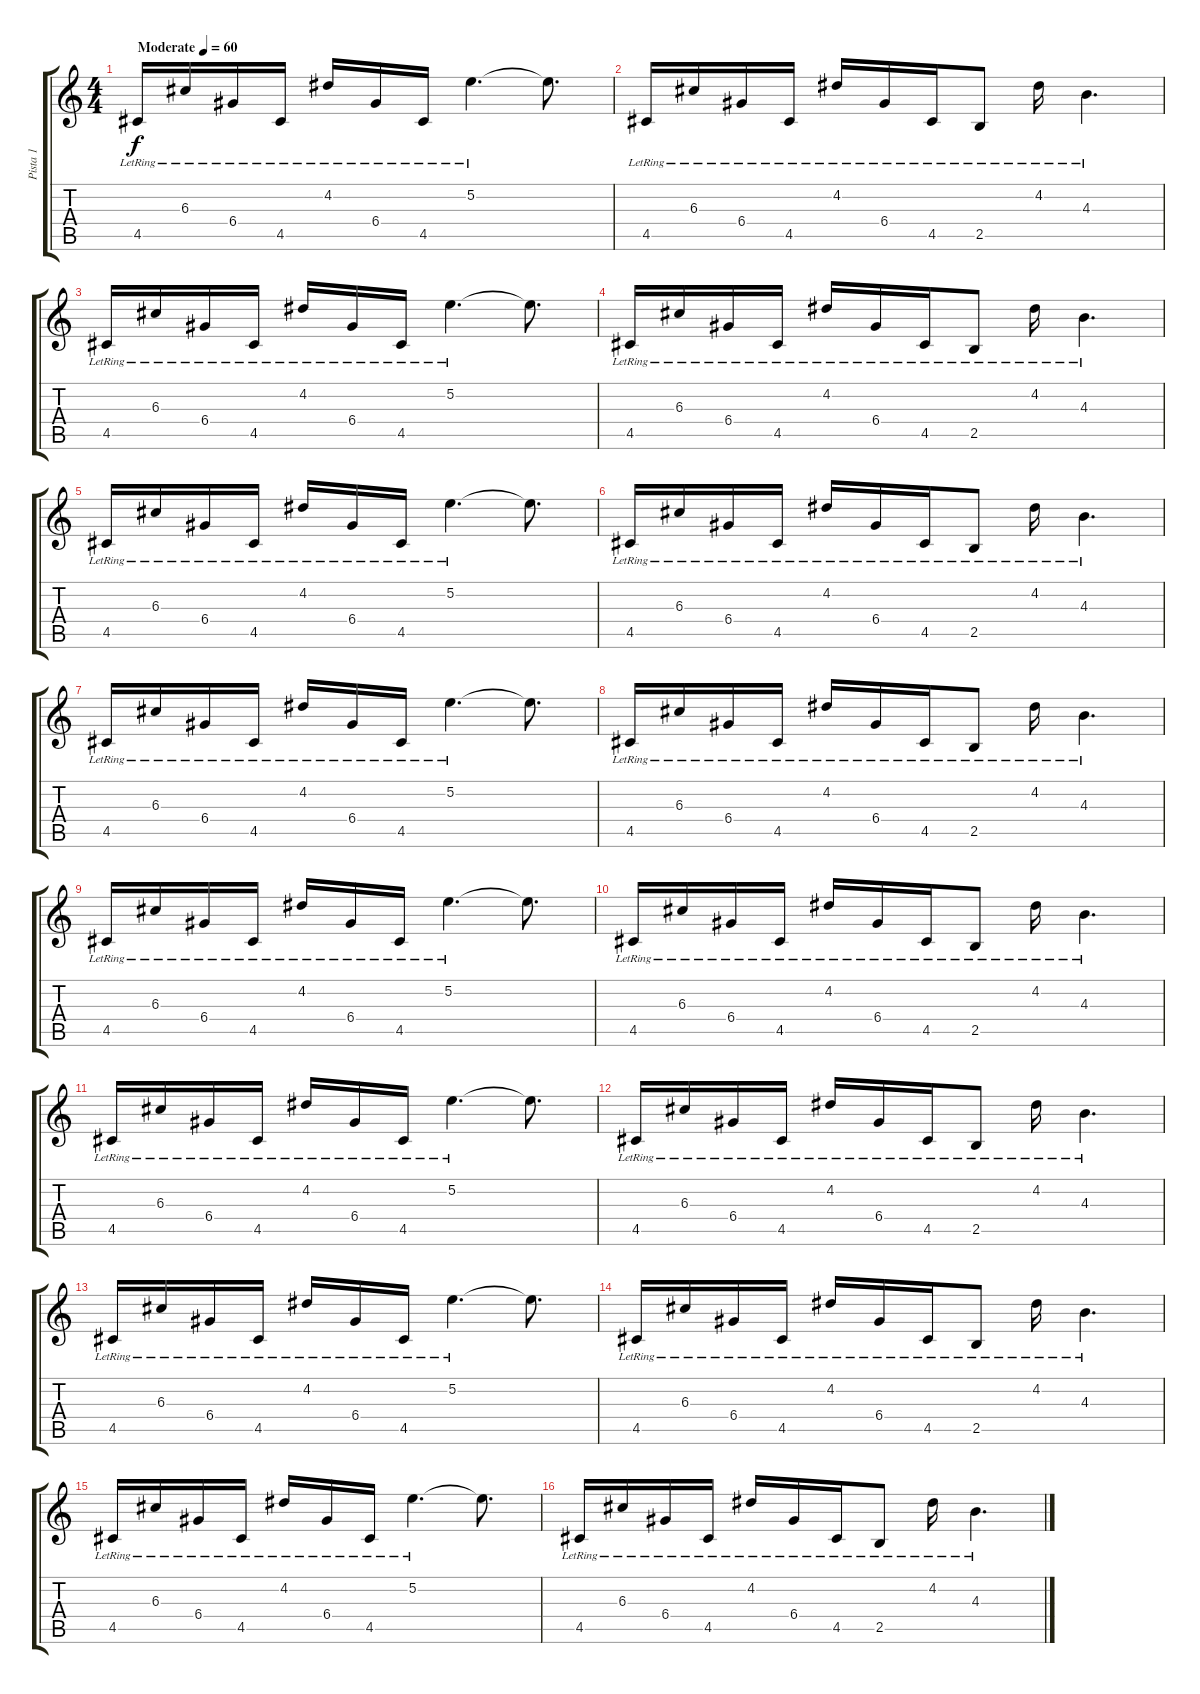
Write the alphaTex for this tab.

\track ("Pista 1" "Pista 1") {instrument distortionguitar}
\staff {score tabs}
\tuning (E4 B3 G3 D3 A2 E2) {hide}
\ts (4 4)
\tempo (60 "Moderate")
\clef g2
\ks c
4.5{lr}.16{dy f instrument electricguitarclean} 6.3{lr}.16 6.4{lr}.16 4.5{lr}.16 4.2{lr}.16 6.4{lr}.16 4.5{lr}.16 5.2{lr}.4{d} 5.2{t}.8{d} |
4.5{lr}.16 6.3{lr}.16 6.4{lr}.16 4.5{lr}.16 4.2{lr}.16 6.4{lr}.16 4.5{lr}.16 2.5{lr}.8 4.2{lr}.16 4.3{lr}.4{d} |
4.5{lr}.16{instrument electricguitarclean} 6.3{lr}.16 6.4{lr}.16 4.5{lr}.16 4.2{lr}.16 6.4{lr}.16 4.5{lr}.16 5.2{lr}.4{d} 5.2{t}.8{d} |
4.5{lr}.16 6.3{lr}.16 6.4{lr}.16 4.5{lr}.16 4.2{lr}.16 6.4{lr}.16 4.5{lr}.16 2.5{lr}.8 4.2{lr}.16 4.3{lr}.4{d} |
4.5{lr}.16{instrument electricguitarclean} 6.3{lr}.16 6.4{lr}.16 4.5{lr}.16 4.2{lr}.16 6.4{lr}.16 4.5{lr}.16 5.2{lr}.4{d} 5.2{t}.8{d} |
4.5{lr}.16 6.3{lr}.16 6.4{lr}.16 4.5{lr}.16 4.2{lr}.16 6.4{lr}.16 4.5{lr}.16 2.5{lr}.8 4.2{lr}.16 4.3{lr}.4{d} |
4.5{lr}.16{instrument electricguitarclean} 6.3{lr}.16 6.4{lr}.16 4.5{lr}.16 4.2{lr}.16 6.4{lr}.16 4.5{lr}.16 5.2{lr}.4{d} 5.2{t}.8{d} |
4.5{lr}.16 6.3{lr}.16 6.4{lr}.16 4.5{lr}.16 4.2{lr}.16 6.4{lr}.16 4.5{lr}.16 2.5{lr}.8 4.2{lr}.16 4.3{lr}.4{d} |
4.5{lr}.16{instrument electricguitarclean} 6.3{lr}.16 6.4{lr}.16 4.5{lr}.16 4.2{lr}.16 6.4{lr}.16 4.5{lr}.16 5.2{lr}.4{d} 5.2{t}.8{d} |
4.5{lr}.16 6.3{lr}.16 6.4{lr}.16 4.5{lr}.16 4.2{lr}.16 6.4{lr}.16 4.5{lr}.16 2.5{lr}.8 4.2{lr}.16 4.3{lr}.4{d} |
4.5{lr}.16{instrument electricguitarclean} 6.3{lr}.16 6.4{lr}.16 4.5{lr}.16 4.2{lr}.16 6.4{lr}.16 4.5{lr}.16 5.2{lr}.4{d} 5.2{t}.8{d} |
4.5{lr}.16 6.3{lr}.16 6.4{lr}.16 4.5{lr}.16 4.2{lr}.16 6.4{lr}.16 4.5{lr}.16 2.5{lr}.8 4.2{lr}.16 4.3{lr}.4{d} |
4.5{lr}.16{instrument electricguitarclean} 6.3{lr}.16 6.4{lr}.16 4.5{lr}.16 4.2{lr}.16 6.4{lr}.16 4.5{lr}.16 5.2{lr}.4{d} 5.2{t}.8{d} |
4.5{lr}.16 6.3{lr}.16 6.4{lr}.16 4.5{lr}.16 4.2{lr}.16 6.4{lr}.16 4.5{lr}.16 2.5{lr}.8 4.2{lr}.16 4.3{lr}.4{d} |
4.5{lr}.16{instrument electricguitarclean} 6.3{lr}.16 6.4{lr}.16 4.5{lr}.16 4.2{lr}.16 6.4{lr}.16 4.5{lr}.16 5.2{lr}.4{d} 5.2{t}.8{d} |
4.5{lr}.16 6.3{lr}.16 6.4{lr}.16 4.5{lr}.16 4.2{lr}.16 6.4{lr}.16 4.5{lr}.16 2.5{lr}.8 4.2{lr}.16 4.3{lr}.4{d}
